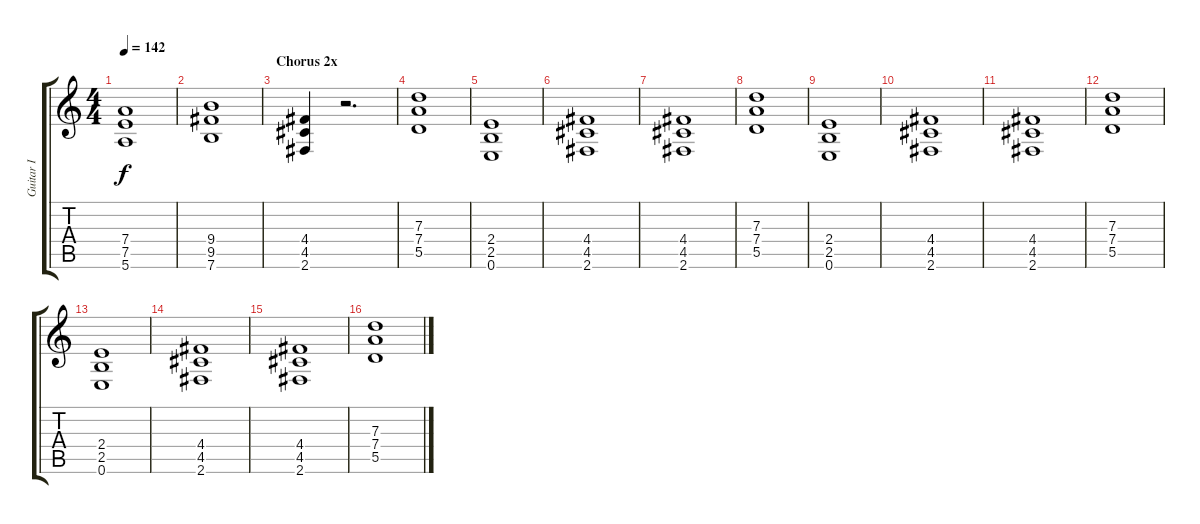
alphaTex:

\track ("Guitar I" "Guitar I") {instrument distortionguitar}
\staff {score tabs}
\tuning (E4 B3 G3 D3 A2 E2) {hide}
\ts (4 4)
\tempo 142
\clef g2
\ks c
(7.4 7.5 5.6).1{dy f} |
(9.4 9.5 7.6).1 |
\section ("" "Chorus 2x")
(4.4 4.5 2.6).4 r.2{d} |
(7.3 7.4 5.5).1{volume 13 balance 3} |
(2.4 2.5 0.6).1 |
(4.4 4.5 2.6).1 |
(4.4 4.5 2.6).1 |
(7.3 7.4 5.5).1 |
(2.4 2.5 0.6).1 |
(4.4 4.5 2.6).1 |
(4.4 4.5 2.6).1 |
(7.3 7.4 5.5).1 |
(2.4 2.5 0.6).1 |
(4.4 4.5 2.6).1 |
(4.4 4.5 2.6).1 |
(7.3 7.4 5.5).1
